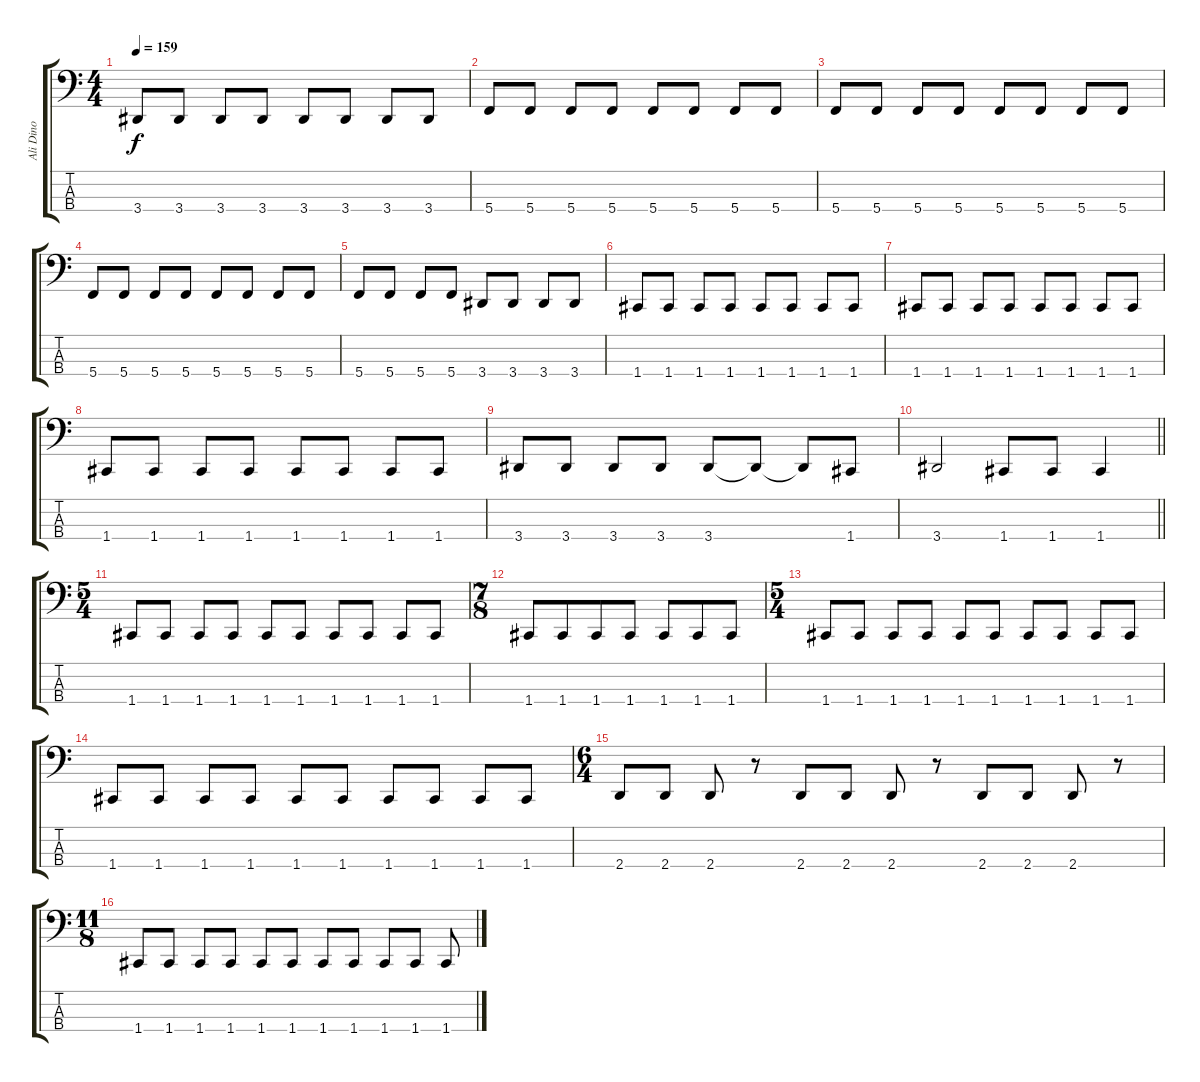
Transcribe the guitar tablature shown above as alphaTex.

\track ("Ali Dino" "Ali Dino") {instrument electricbasspick}
\staff {score tabs}
\tuning (F2 C2 G1 C1) {hide}
\ts (4 4)
\tempo 159
\clef f4
\ks c
3.4.8{dy f} 3.4.8 3.4.8 3.4.8 3.4.8 3.4.8 3.4.8 3.4.8 |
5.4.8 5.4.8 5.4.8 5.4.8 5.4.8 5.4.8 5.4.8 5.4.8 |
5.4.8 5.4.8 5.4.8 5.4.8 5.4.8 5.4.8 5.4.8 5.4.8 |
5.4.8 5.4.8 5.4.8 5.4.8 5.4.8 5.4.8 5.4.8 5.4.8 |
5.4.8 5.4.8 5.4.8 5.4.8 3.4.8 3.4.8 3.4.8 3.4.8 |
1.4.8 1.4.8 1.4.8 1.4.8 1.4.8 1.4.8 1.4.8 1.4.8 |
1.4.8 1.4.8 1.4.8 1.4.8 1.4.8 1.4.8 1.4.8 1.4.8 |
1.4.8 1.4.8 1.4.8 1.4.8 1.4.8 1.4.8 1.4.8 1.4.8 |
3.4.8 3.4.8 3.4.8 3.4.8 3.4.8 3.4{t}.8 3.4{t}.8 1.4.8 |
\barLineRight lightlight
3.4.2 1.4.8 1.4.8 1.4.4 |
\ts (5 4)
1.4.8 1.4.8 1.4.8 1.4.8 1.4.8 1.4.8 1.4.8 1.4.8 1.4.8 1.4.8 |
\ts (7 8)
1.4.8 1.4.8 1.4.8 1.4.8 1.4.8 1.4.8 1.4.8 |
\ts (5 4)
1.4.8 1.4.8 1.4.8 1.4.8 1.4.8 1.4.8 1.4.8 1.4.8 1.4.8 1.4.8 |
1.4.8 1.4.8 1.4.8 1.4.8 1.4.8 1.4.8 1.4.8 1.4.8 1.4.8 1.4.8 |
\ts (6 4)
2.4.8 2.4.8 2.4.8 r.8 2.4.8 2.4.8 2.4.8 r.8 2.4.8 2.4.8 2.4.8 r.8 |
\ts (11 8)
1.4.8 1.4.8 1.4.8 1.4.8 1.4.8 1.4.8 1.4.8 1.4.8 1.4.8 1.4.8 1.4.8
